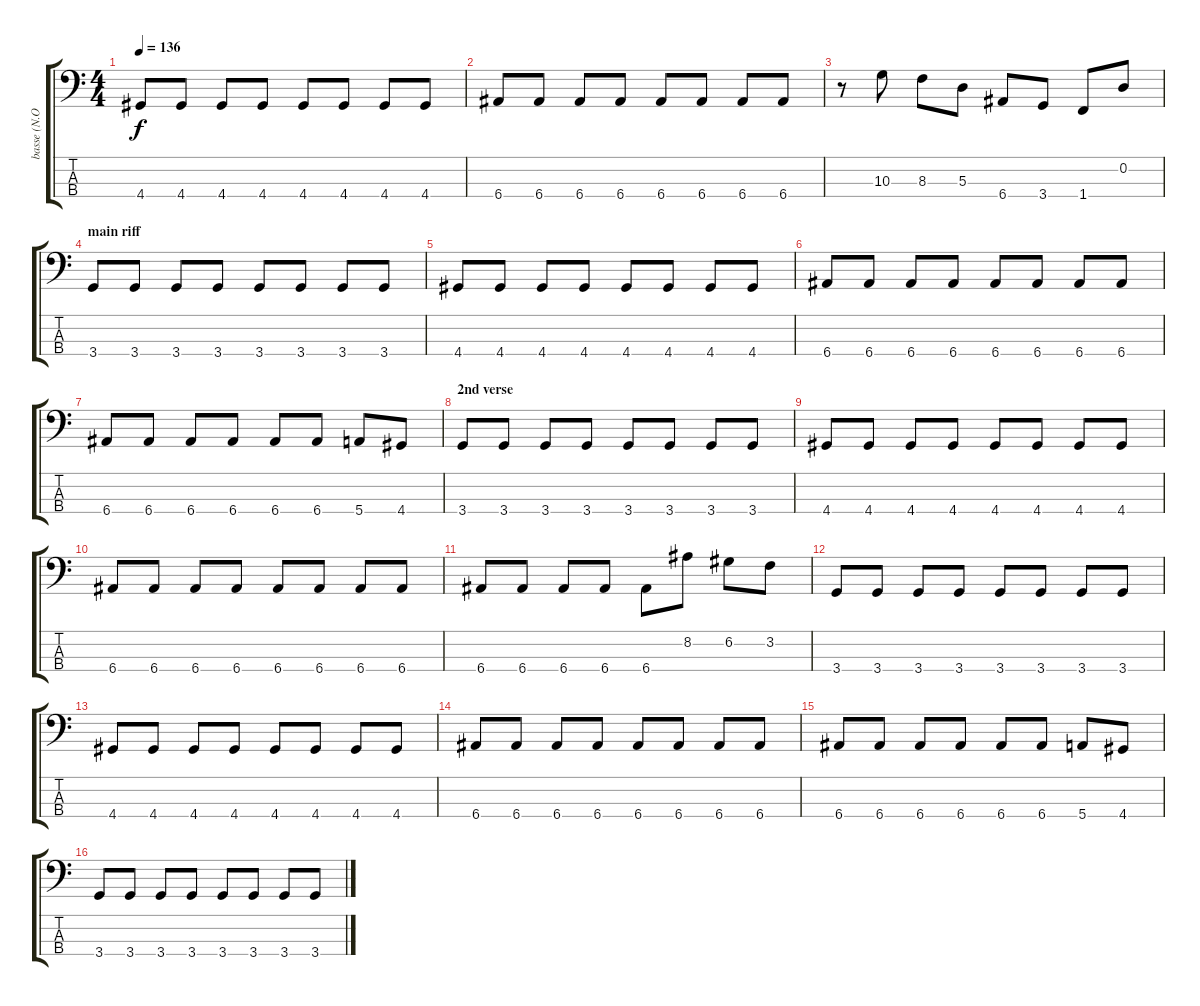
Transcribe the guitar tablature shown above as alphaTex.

\track ("basse (N.Oliveri)" "basse (N.O") {instrument electricbasspick}
\staff {score tabs}
\tuning (G2 D2 A1 E1) {hide}
\ts (4 4)
\tempo 136
\clef f4
\ks c
4.4.8{dy f} 4.4.8 4.4.8 4.4.8 4.4.8 4.4.8 4.4.8 4.4.8 |
6.4.8 6.4.8 6.4.8 6.4.8 6.4.8 6.4.8 6.4.8 6.4.8 |
r.8 10.3.8 8.3.8 5.3.8 6.4.8 3.4.8 1.4.8 0.2.8 |
\section ("" "main riff")
3.4.8 3.4.8 3.4.8 3.4.8 3.4.8 3.4.8 3.4.8 3.4.8 |
4.4.8 4.4.8 4.4.8 4.4.8 4.4.8 4.4.8 4.4.8 4.4.8 |
6.4.8 6.4.8 6.4.8 6.4.8 6.4.8 6.4.8 6.4.8 6.4.8 |
6.4.8 6.4.8 6.4.8 6.4.8 6.4.8 6.4.8 5.4.8 4.4.8 |
\section ("" "2nd verse")
3.4.8 3.4.8 3.4.8 3.4.8 3.4.8 3.4.8 3.4.8 3.4.8 |
4.4.8 4.4.8 4.4.8 4.4.8 4.4.8 4.4.8 4.4.8 4.4.8 |
6.4.8 6.4.8 6.4.8 6.4.8 6.4.8 6.4.8 6.4.8 6.4.8 |
6.4.8 6.4.8 6.4.8 6.4.8 6.4.8 8.2.8 6.2.8 3.2.8 |
3.4.8 3.4.8 3.4.8 3.4.8 3.4.8 3.4.8 3.4.8 3.4.8 |
4.4.8 4.4.8 4.4.8 4.4.8 4.4.8 4.4.8 4.4.8 4.4.8 |
6.4.8 6.4.8 6.4.8 6.4.8 6.4.8 6.4.8 6.4.8 6.4.8 |
6.4.8 6.4.8 6.4.8 6.4.8 6.4.8 6.4.8 5.4.8 4.4.8 |
3.4.8 3.4.8 3.4.8 3.4.8 3.4.8 3.4.8 3.4.8 3.4.8
